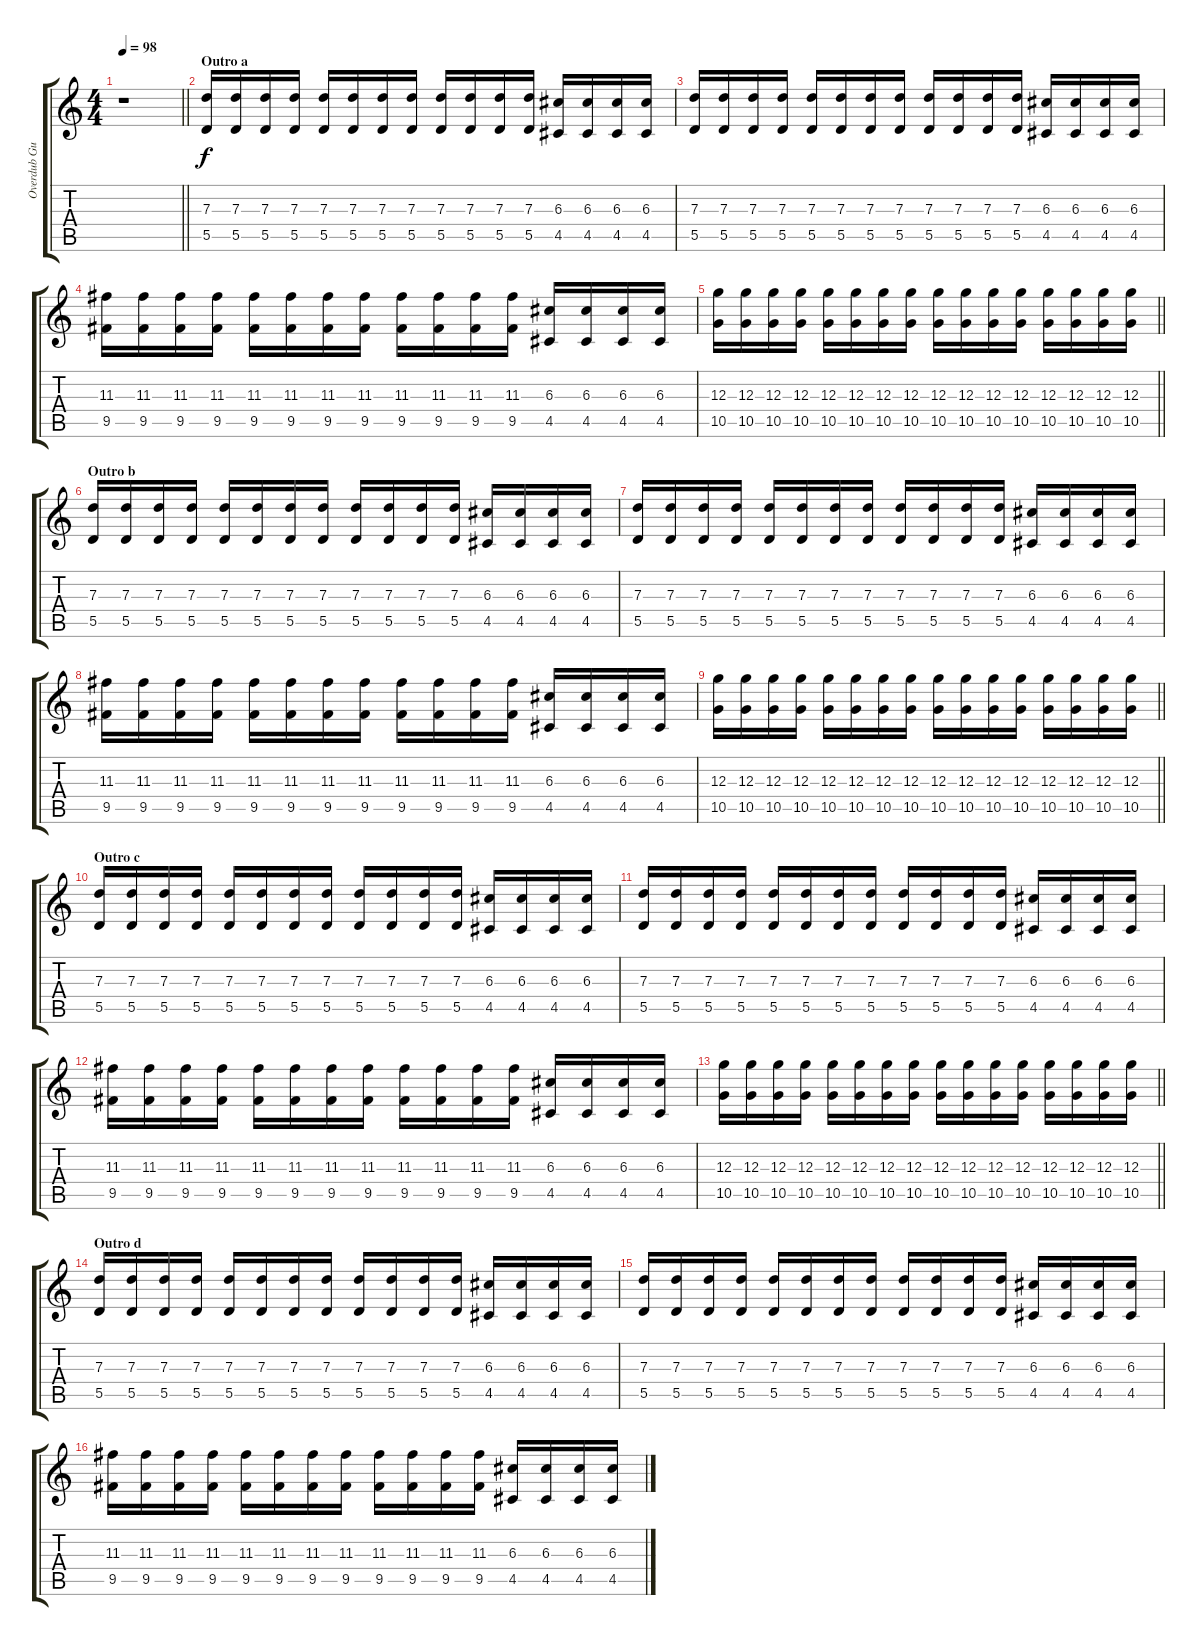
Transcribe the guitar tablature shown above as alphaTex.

\track ("Overdub Guitar" "Overdub Gu") {instrument overdrivenguitar}
\staff {score tabs}
\tuning (E4 B3 G3 D3 A2 E2) {hide}
\ts (4 4)
\tempo 98
\clef g2
\barLineRight lightlight
\ks c
r.1{dy f} |
\section ("" "Outro a")
(7.3 5.5).16{volume 10} (7.3 5.5).16 (7.3 5.5).16 (7.3 5.5).16 (7.3 5.5).16 (7.3 5.5).16 (7.3 5.5).16 (7.3 5.5).16 (7.3 5.5).16 (7.3 5.5).16 (7.3 5.5).16 (7.3 5.5).16 (6.3 4.5).16 (6.3 4.5).16 (6.3 4.5).16 (6.3 4.5).16 |
(7.3 5.5).16 (7.3 5.5).16 (7.3 5.5).16 (7.3 5.5).16 (7.3 5.5).16 (7.3 5.5).16 (7.3 5.5).16 (7.3 5.5).16 (7.3 5.5).16 (7.3 5.5).16 (7.3 5.5).16 (7.3 5.5).16 (6.3 4.5).16 (6.3 4.5).16 (6.3 4.5).16 (6.3 4.5).16 |
(11.3 9.5).16 (11.3 9.5).16 (11.3 9.5).16 (11.3 9.5).16 (11.3 9.5).16 (11.3 9.5).16 (11.3 9.5).16 (11.3 9.5).16 (11.3 9.5).16 (11.3 9.5).16 (11.3 9.5).16 (11.3 9.5).16 (6.3 4.5).16 (6.3 4.5).16 (6.3 4.5).16 (6.3 4.5).16 |
\barLineRight lightlight
(12.3 10.5).16 (12.3 10.5).16 (12.3 10.5).16 (12.3 10.5).16 (12.3 10.5).16 (12.3 10.5).16 (12.3 10.5).16 (12.3 10.5).16 (12.3 10.5).16 (12.3 10.5).16 (12.3 10.5).16 (12.3 10.5).16 (12.3 10.5).16 (12.3 10.5).16 (12.3 10.5).16 (12.3 10.5).16 |
\section ("" "Outro b")
(7.3 5.5).16{volume 10} (7.3 5.5).16 (7.3 5.5).16 (7.3 5.5).16 (7.3 5.5).16 (7.3 5.5).16 (7.3 5.5).16 (7.3 5.5).16 (7.3 5.5).16 (7.3 5.5).16 (7.3 5.5).16 (7.3 5.5).16 (6.3 4.5).16 (6.3 4.5).16 (6.3 4.5).16 (6.3 4.5).16 |
(7.3 5.5).16 (7.3 5.5).16 (7.3 5.5).16 (7.3 5.5).16 (7.3 5.5).16 (7.3 5.5).16 (7.3 5.5).16 (7.3 5.5).16 (7.3 5.5).16 (7.3 5.5).16 (7.3 5.5).16 (7.3 5.5).16 (6.3 4.5).16 (6.3 4.5).16 (6.3 4.5).16 (6.3 4.5).16 |
(11.3 9.5).16 (11.3 9.5).16 (11.3 9.5).16 (11.3 9.5).16 (11.3 9.5).16 (11.3 9.5).16 (11.3 9.5).16 (11.3 9.5).16 (11.3 9.5).16 (11.3 9.5).16 (11.3 9.5).16 (11.3 9.5).16 (6.3 4.5).16 (6.3 4.5).16 (6.3 4.5).16 (6.3 4.5).16 |
\barLineRight lightlight
(12.3 10.5).16 (12.3 10.5).16 (12.3 10.5).16 (12.3 10.5).16 (12.3 10.5).16 (12.3 10.5).16 (12.3 10.5).16 (12.3 10.5).16 (12.3 10.5).16 (12.3 10.5).16 (12.3 10.5).16 (12.3 10.5).16 (12.3 10.5).16 (12.3 10.5).16 (12.3 10.5).16 (12.3 10.5).16 |
\section ("" "Outro c")
(7.3 5.5).16{volume 10} (7.3 5.5).16 (7.3 5.5).16 (7.3 5.5).16 (7.3 5.5).16 (7.3 5.5).16 (7.3 5.5).16 (7.3 5.5).16 (7.3 5.5).16 (7.3 5.5).16 (7.3 5.5).16 (7.3 5.5).16 (6.3 4.5).16 (6.3 4.5).16 (6.3 4.5).16 (6.3 4.5).16 |
(7.3 5.5).16 (7.3 5.5).16 (7.3 5.5).16 (7.3 5.5).16 (7.3 5.5).16 (7.3 5.5).16 (7.3 5.5).16 (7.3 5.5).16 (7.3 5.5).16 (7.3 5.5).16 (7.3 5.5).16 (7.3 5.5).16 (6.3 4.5).16 (6.3 4.5).16 (6.3 4.5).16 (6.3 4.5).16 |
(11.3 9.5).16 (11.3 9.5).16 (11.3 9.5).16 (11.3 9.5).16 (11.3 9.5).16 (11.3 9.5).16 (11.3 9.5).16 (11.3 9.5).16 (11.3 9.5).16 (11.3 9.5).16 (11.3 9.5).16 (11.3 9.5).16 (6.3 4.5).16 (6.3 4.5).16 (6.3 4.5).16 (6.3 4.5).16 |
\barLineRight lightlight
(12.3 10.5).16 (12.3 10.5).16 (12.3 10.5).16 (12.3 10.5).16 (12.3 10.5).16 (12.3 10.5).16 (12.3 10.5).16 (12.3 10.5).16 (12.3 10.5).16 (12.3 10.5).16 (12.3 10.5).16 (12.3 10.5).16 (12.3 10.5).16 (12.3 10.5).16 (12.3 10.5).16 (12.3 10.5).16 |
\section ("" "Outro d")
(7.3 5.5).16{volume 10} (7.3 5.5).16 (7.3 5.5).16 (7.3 5.5).16 (7.3 5.5).16 (7.3 5.5).16 (7.3 5.5).16 (7.3 5.5).16 (7.3 5.5).16 (7.3 5.5).16 (7.3 5.5).16 (7.3 5.5).16 (6.3 4.5).16 (6.3 4.5).16 (6.3 4.5).16 (6.3 4.5).16 |
(7.3 5.5).16 (7.3 5.5).16 (7.3 5.5).16 (7.3 5.5).16 (7.3 5.5).16 (7.3 5.5).16 (7.3 5.5).16 (7.3 5.5).16 (7.3 5.5).16 (7.3 5.5).16 (7.3 5.5).16 (7.3 5.5).16 (6.3 4.5).16 (6.3 4.5).16 (6.3 4.5).16 (6.3 4.5).16 |
(11.3 9.5).16 (11.3 9.5).16 (11.3 9.5).16 (11.3 9.5).16 (11.3 9.5).16 (11.3 9.5).16 (11.3 9.5).16 (11.3 9.5).16 (11.3 9.5).16 (11.3 9.5).16 (11.3 9.5).16 (11.3 9.5).16 (6.3 4.5).16 (6.3 4.5).16 (6.3 4.5).16 (6.3 4.5).16
